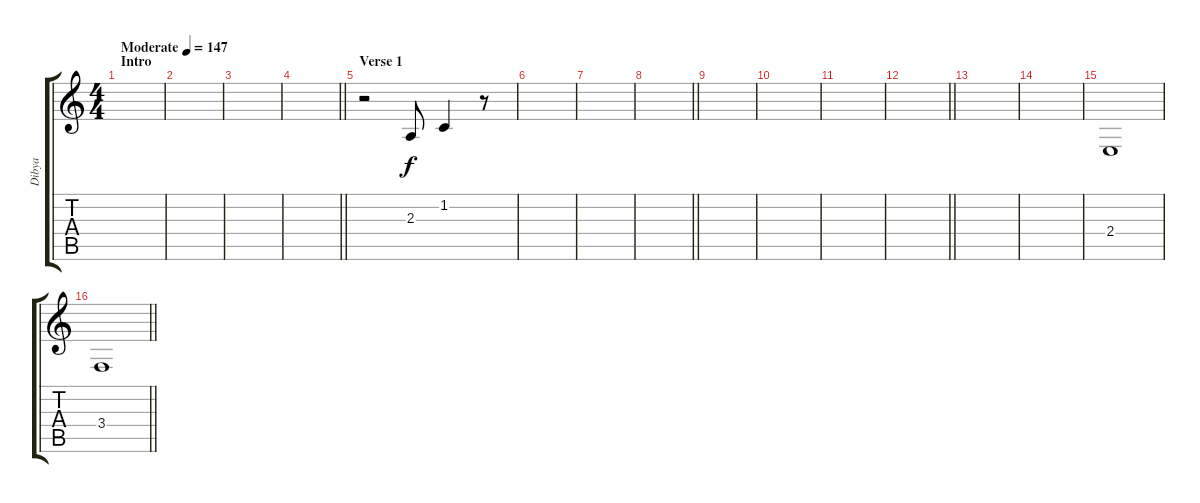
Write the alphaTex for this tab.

\track ("Dibya" "Dibya") {instrument lead2sawtooth}
\staff {score tabs}
\tuning (E4 B3 G3 D3 A2 E2) {hide}
\ts (4 4)
\section ("" "Intro")
\tempo (147 "Moderate")
\clef g2
\ks c
|
|
|
\barLineRight lightlight
|
\section ("" "Verse 1")
r.2 2.3.8 1.2.4 r.8 |
|
|
\barLineRight lightlight
|
|
|
|
\barLineRight lightlight
|
|
|
2.4.1 |
\barLineRight lightlight
3.4.1
